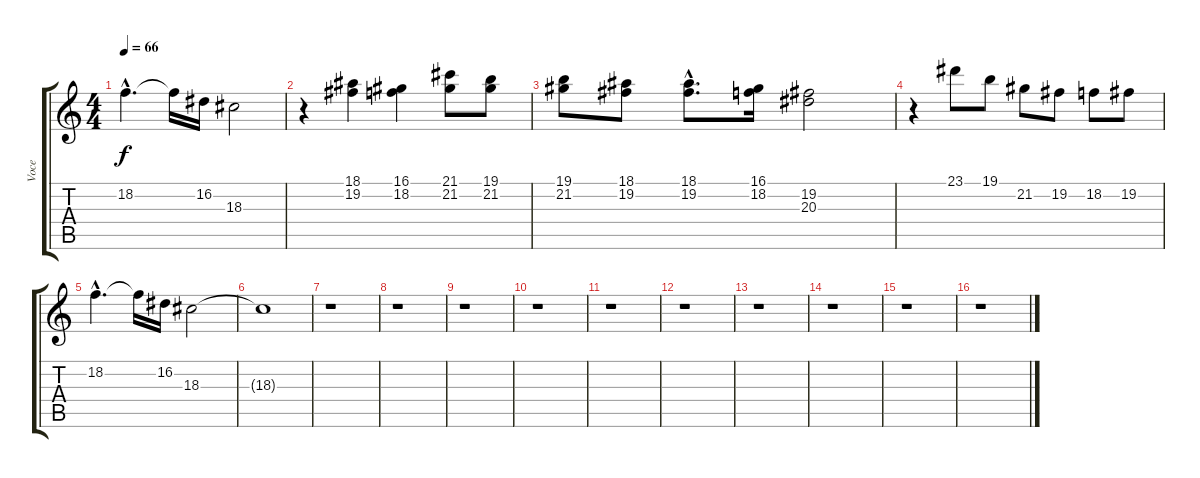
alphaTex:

\track ("Voce" "Voce") {instrument cello}
\staff {score tabs}
\tuning (E4 B3 G3 D3 A2 E2) {hide}
\ts (4 4)
\tempo 66
\clef g2
\ks c
18.2{hac}.4{d dy f} 18.2{t}.16 16.2.16 18.3.2 |
r.4 (18.1 19.2).4 (16.1 18.2).4 (21.1 21.2).8 (19.1 21.2).8 |
(19.1 21.2).8 (18.1 19.2).8 (18.1{hac} 19.2{hac}).8{d} (16.1 18.2).16 (19.2 20.3).2 |
r.4 23.1.8 19.1.8 21.2.8 19.2.8 18.2.8 19.2.8 |
18.2{hac}.4{d} 18.2{t}.16 16.2.16 18.3.2 |
18.3{t}.1 |
r.1 |
r.1 |
r.1 |
r.1 |
r.1 |
r.1 |
r.1 |
r.1 |
r.1 |
r.1
